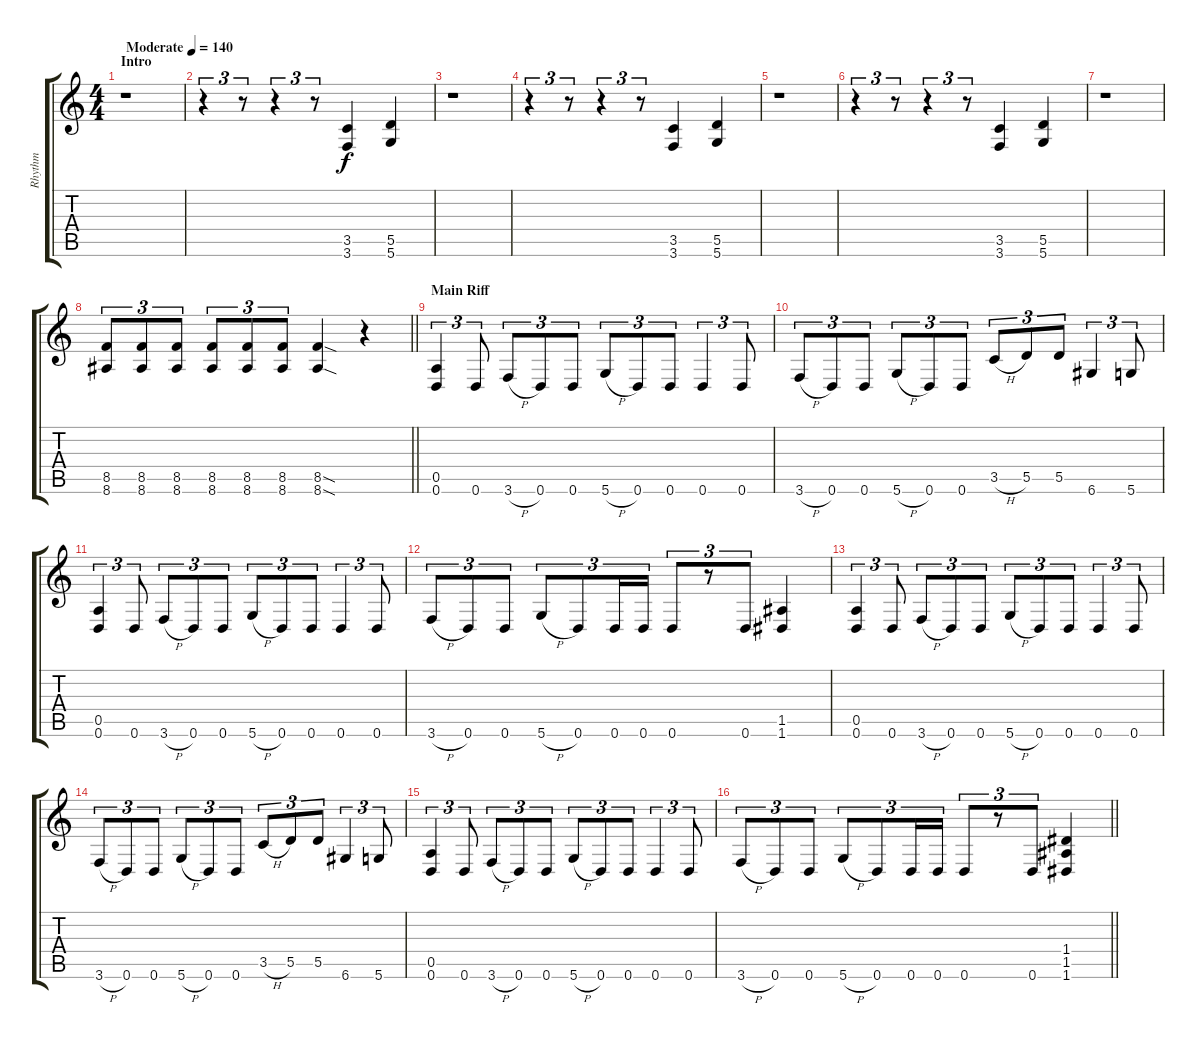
\track ("Rhythm" "Rhythm") {instrument overdrivenguitar}
\staff {score tabs}
\tuning (E4 B3 G3 D3 A2 D2) {hide}
\ts (4 4)
\section ("" "Intro")
\tempo (140 "Moderate")
\clef g2
\ks c
r.1{dy f instrument overdrivenguitar} |
r.4{tu (3 2)} r.8{tu (3 2)} r.4{tu (3 2)} r.8{tu (3 2)} (3.5 3.6).4 (5.5 5.6).4 |
r.1 |
r.4{tu (3 2)} r.8{tu (3 2)} r.4{tu (3 2)} r.8{tu (3 2)} (3.5 3.6).4 (5.5 5.6).4 |
r.1 |
r.4{tu (3 2)} r.8{tu (3 2)} r.4{tu (3 2)} r.8{tu (3 2)} (3.5 3.6).4 (5.5 5.6).4 |
r.1 |
\barLineRight lightlight
(8.5 8.6).8{tu (3 2)} (8.5 8.6).8{tu (3 2)} (8.5 8.6).8{tu (3 2)} (8.5 8.6).8{tu (3 2)} (8.5 8.6).8{tu (3 2)} (8.5 8.6).8{tu (3 2)} (8.5{sod} 8.6{sod}).4 r.4 |
\section ("" "Main Riff")
(0.5 0.6).4{tu (3 2)} 0.6.8{tu (3 2)} 3.6{h}.8{tu (3 2)} 0.6.8{tu (3 2)} 0.6.8{tu (3 2)} 5.6{h}.8{tu (3 2)} 0.6.8{tu (3 2)} 0.6.8{tu (3 2)} 0.6.4{tu (3 2)} 0.6.8{tu (3 2)} |
3.6{h}.8{tu (3 2)} 0.6.8{tu (3 2)} 0.6.8{tu (3 2)} 5.6{h}.8{tu (3 2)} 0.6.8{tu (3 2)} 0.6.8{tu (3 2)} 3.5{h}.8{tu (3 2)} 5.5.8{tu (3 2)} 5.5.8{tu (3 2)} 6.6.4{tu (3 2)} 5.6.8{tu (3 2)} |
(0.5 0.6).4{tu (3 2)} 0.6.8{tu (3 2)} 3.6{h}.8{tu (3 2)} 0.6.8{tu (3 2)} 0.6.8{tu (3 2)} 5.6{h}.8{tu (3 2)} 0.6.8{tu (3 2)} 0.6.8{tu (3 2)} 0.6.4{tu (3 2)} 0.6.8{tu (3 2)} |
3.6{h}.8{tu (3 2)} 0.6.8{tu (3 2)} 0.6.8{tu (3 2)} 5.6{h}.8{tu (3 2)} 0.6.8{tu (3 2)} 0.6.16{tu (3 2)} 0.6.16{tu (3 2)} 0.6.8{tu (3 2)} r.8{tu (3 2)} 0.6.8{tu (3 2)} (1.5 1.6).4 |
(0.5 0.6).4{tu (3 2)} 0.6.8{tu (3 2)} 3.6{h}.8{tu (3 2)} 0.6.8{tu (3 2)} 0.6.8{tu (3 2)} 5.6{h}.8{tu (3 2)} 0.6.8{tu (3 2)} 0.6.8{tu (3 2)} 0.6.4{tu (3 2)} 0.6.8{tu (3 2)} |
3.6{h}.8{tu (3 2)} 0.6.8{tu (3 2)} 0.6.8{tu (3 2)} 5.6{h}.8{tu (3 2)} 0.6.8{tu (3 2)} 0.6.8{tu (3 2)} 3.5{h}.8{tu (3 2)} 5.5.8{tu (3 2)} 5.5.8{tu (3 2)} 6.6.4{tu (3 2)} 5.6.8{tu (3 2)} |
(0.5 0.6).4{tu (3 2)} 0.6.8{tu (3 2)} 3.6{h}.8{tu (3 2)} 0.6.8{tu (3 2)} 0.6.8{tu (3 2)} 5.6{h}.8{tu (3 2)} 0.6.8{tu (3 2)} 0.6.8{tu (3 2)} 0.6.4{tu (3 2)} 0.6.8{tu (3 2)} |
\barLineRight lightlight
3.6{h}.8{tu (3 2)} 0.6.8{tu (3 2)} 0.6.8{tu (3 2)} 5.6{h}.8{tu (3 2)} 0.6.8{tu (3 2)} 0.6.16{tu (3 2)} 0.6.16{tu (3 2)} 0.6.8{tu (3 2)} r.8{tu (3 2)} 0.6.8{tu (3 2)} (1.4 1.5 1.6).4
